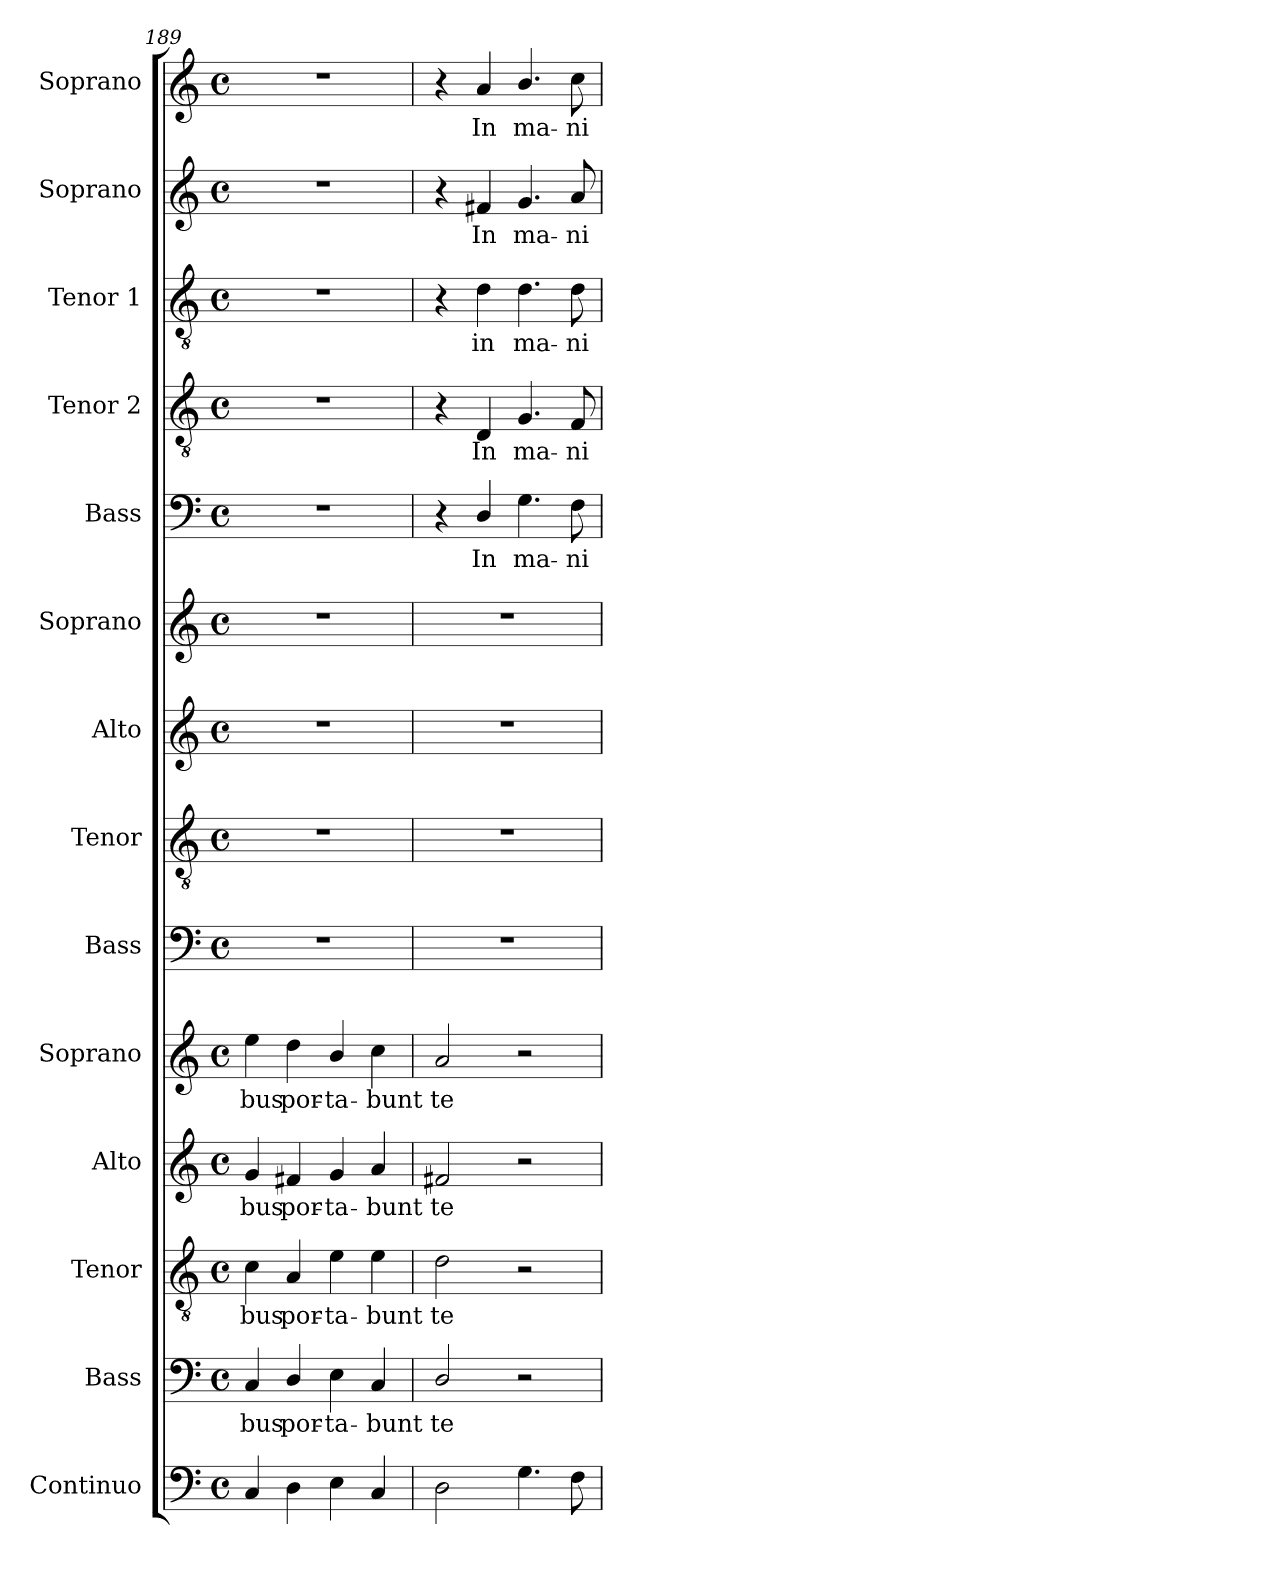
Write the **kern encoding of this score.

**kern	**kern	**text	**kern	**text	**kern	**text	**kern	**text	**kern	**kern	**kern	**kern	**kern	**text	**kern	**text	**kern	**text	**kern	**text	**kern	**text
*part14	*part13	*part13	*part12	*part12	*part11	*part11	*part10	*part10	*part9	*part8	*part7	*part6	*part5	*part5	*part4	*part4	*part3	*part3	*part2	*part2	*part1	*part1
*staff14	*staff13	*staff13	*staff12	*staff12	*staff11	*staff11	*staff10	*staff10	*staff9	*staff8	*staff7	*staff6	*staff5	*staff5	*staff4	*staff4	*staff3	*staff3	*staff2	*staff2	*staff1	*staff1
*I"Continuo	*I"Bass	*	*I"Tenor	*	*I"Alto	*	*I"Soprano	*	*I"Bass	*I"Tenor	*I"Alto	*I"Soprano	*I"Bass	*	*I"Tenor 2	*	*I"Tenor 1	*	*I"Soprano	*	*I"Soprano	*
*I'Cont.	*I'B.	*	*I'T.	*	*I'A.	*	*I'S.	*	*I'B.	*I'T.	*I'A.	*I'S.	*I'B.	*	*I'T2.	*	*I'T1.	*	*I'S.	*	*I'S.	*
*clefF4	*clefF4	*	*clefGv2	*	*clefG2	*	*clefG2	*	*clefF4	*clefGv2	*clefG2	*clefG2	*clefF4	*	*clefGv2	*	*clefGv2	*	*clefG2	*	*clefG2	*
*	*	*	*ITrd7c12	*	*	*	*	*	*	*ITrd7c12	*	*	*	*	*ITrd7c12	*	*ITrd7c12	*	*	*	*	*
*k[]	*k[]	*	*k[]	*	*k[]	*	*k[]	*	*k[]	*k[]	*k[]	*k[]	*k[]	*	*k[]	*	*k[]	*	*k[]	*	*k[]	*
*C:	*C:	*	*C:	*	*C:	*	*C:	*	*C:	*C:	*C:	*C:	*C:	*	*C:	*	*C:	*	*C:	*	*C:	*
*M4/4	*M4/4	*	*M4/4	*	*M4/4	*	*M4/4	*	*M4/4	*M4/4	*M4/4	*M4/4	*M4/4	*	*M4/4	*	*M4/4	*	*M4/4	*	*M4/4	*
*met(c)	*met(c)	*	*met(c)	*	*met(c)	*	*met(c)	*	*met(c)	*met(c)	*met(c)	*met(c)	*met(c)	*	*met(c)	*	*met(c)	*	*met(c)	*	*met(c)	*
=189	=189	=189	=189	=189	=189	=189	=189	=189	=189	=189	=189	=189	=189	=189	=189	=189	=189	=189	=189	=189	=189	=189
!	!	!LO:LY:b:color=#000000	!	!	!	!	!	!	!	!	!	!	!	!	!	!	!	!	!	!	!	!
!	!	!	!	!LO:LY:b:color=#000000	!	!	!	!	!	!	!	!	!	!	!	!	!	!	!	!	!	!
!	!	!	!	!	!	!LO:LY:b:color=#000000	!	!	!	!	!	!	!	!	!	!	!	!	!	!	!	!
!	!	!	!	!	!	!	!	!LO:LY:b:color=#000000	!	!	!	!	!	!	!	!	!	!	!	!	!	!
4Ci/	4Ci/	-bus	4Ci\	-bus	4gi/	-bus	4eei\	-bus	1r	1r	1r	1r	1r	.	1r	.	1r	.	1r	.	1r	.
!	!	!LO:LY:b:color=#000000	!	!	!	!	!	!	!	!	!	!	!	!	!	!	!	!	!	!	!	!
!	!	!	!	!LO:LY:b:color=#000000	!	!	!	!	!	!	!	!	!	!	!	!	!	!	!	!	!	!
!	!	!	!	!	!	!LO:LY:b:color=#000000	!	!	!	!	!	!	!	!	!	!	!	!	!	!	!	!
!	!	!	!	!	!	!	!	!LO:LY:b:color=#000000	!	!	!	!	!	!	!	!	!	!	!	!	!	!
4Di\	4Di/	por-	4AAi/	por-	4f#Xi/	por-	4ddi\	por-	.	.	.	.	.	.	.	.	.	.	.	.	.	.
!	!	!LO:LY:b:color=#000000	!	!	!	!	!	!	!	!	!	!	!	!	!	!	!	!	!	!	!	!
!	!	!	!	!LO:LY:b:color=#000000	!	!	!	!	!	!	!	!	!	!	!	!	!	!	!	!	!	!
!	!	!	!	!	!	!LO:LY:b:color=#000000	!	!	!	!	!	!	!	!	!	!	!	!	!	!	!	!
!	!	!	!	!	!	!	!	!LO:LY:b:color=#000000	!	!	!	!	!	!	!	!	!	!	!	!	!	!
4Ei\	4Ei\	-ta-	4Ei\	-ta-	4gi/	-ta-	4bi/	-ta-	.	.	.	.	.	.	.	.	.	.	.	.	.	.
!	!	!LO:LY:b:color=#000000	!	!	!	!	!	!	!	!	!	!	!	!	!	!	!	!	!	!	!	!
!	!	!	!	!LO:LY:b:color=#000000	!	!	!	!	!	!	!	!	!	!	!	!	!	!	!	!	!	!
!	!	!	!	!	!	!LO:LY:b:color=#000000	!	!	!	!	!	!	!	!	!	!	!	!	!	!	!	!
!	!	!	!	!	!	!	!	!LO:LY:b:color=#000000	!	!	!	!	!	!	!	!	!	!	!	!	!	!
4Ci/	4Ci/	-bunt	4Ei\	-bunt	4ai/	-bunt	4cci\	-bunt	.	.	.	.	.	.	.	.	.	.	.	.	.	.
=190	=190	=190	=190	=190	=190	=190	=190	=190	=190	=190	=190	=190	=190	=190	=190	=190	=190	=190	=190	=190	=190	=190
!	!	!LO:LY:b:color=#000000	!	!	!	!	!	!	!	!	!	!	!	!	!	!	!	!	!	!	!	!
!	!	!	!	!LO:LY:b:color=#000000	!	!	!	!	!	!	!	!	!	!	!	!	!	!	!	!	!	!
!	!	!	!	!	!	!LO:LY:b:color=#000000	!	!	!	!	!	!	!	!	!	!	!	!	!	!	!	!
!	!	!	!	!	!	!	!	!LO:LY:b:color=#000000	!	!	!	!	!	!	!	!	!	!	!	!	!	!
2Di\	2Di/	te	2Di\	te	2f#Xi/	te	2ai/	te	1r	1r	1r	1r	4r	.	4r	.	4r	.	4r	.	4r	.
!	!	!	!	!	!	!	!	!	!	!	!	!	!	!LO:LY:b:color=#000000	!	!	!	!	!	!	!	!
!	!	!	!	!	!	!	!	!	!	!	!	!	!	!	!	!LO:LY:b:color=#000000	!	!	!	!	!	!
!	!	!	!	!	!	!	!	!	!	!	!	!	!	!	!	!	!	!LO:LY:b:color=#000000	!	!	!	!
!	!	!	!	!	!	!	!	!	!	!	!	!	!	!	!	!	!	!	!	!LO:LY:b:color=#000000	!	!
!	!	!	!	!	!	!	!	!	!	!	!	!	!	!	!	!	!	!	!	!	!	!LO:LY:b:color=#000000
.	.	.	.	.	.	.	.	.	.	.	.	.	4Di/	In	4DDi/	In	4Di\	in	4f#Xi/	In	4ai/	In
!	!	!	!	!	!	!	!	!	!	!	!	!	!	!LO:LY:b:color=#000000	!	!	!	!	!	!	!	!
!	!	!	!	!	!	!	!	!	!	!	!	!	!	!	!	!LO:LY:b:color=#000000	!	!	!	!	!	!
!	!	!	!	!	!	!	!	!	!	!	!	!	!	!	!	!	!	!LO:LY:b:color=#000000	!	!	!	!
!	!	!	!	!	!	!	!	!	!	!	!	!	!	!	!	!	!	!	!	!LO:LY:b:color=#000000	!	!
!	!	!	!	!	!	!	!	!	!	!	!	!	!	!	!	!	!	!	!	!	!	!LO:LY:b:color=#000000
4.Gi\	2r	.	2r	.	2r	.	2r	.	.	.	.	.	4.Gi\	ma-	4.GGi/	ma-	4.Di\	ma-	4.gi/	ma-	4.bi/	ma-
!	!	!	!	!	!	!	!	!	!	!	!	!	!	!LO:LY:b:color=#000000	!	!	!	!	!	!	!	!
!	!	!	!	!	!	!	!	!	!	!	!	!	!	!	!	!LO:LY:b:color=#000000	!	!	!	!	!	!
!	!	!	!	!	!	!	!	!	!	!	!	!	!	!	!	!	!	!LO:LY:b:color=#000000	!	!	!	!
!	!	!	!	!	!	!	!	!	!	!	!	!	!	!	!	!	!	!	!	!LO:LY:b:color=#000000	!	!
!	!	!	!	!	!	!	!	!	!	!	!	!	!	!	!	!	!	!	!	!	!	!LO:LY:b:color=#000000
8Fi\	.	.	.	.	.	.	.	.	.	.	.	.	8Fi\	-ni-	8FFi/	-ni-	8Di\	-ni	8ai/	-ni-	8cci\	-ni-
=	=	=	=	=	=	=	=	=	=	=	=	=	=	=	=	=	=	=	=	=	=	=
*-	*-	*-	*-	*-	*-	*-	*-	*-	*-	*-	*-	*-	*-	*-	*-	*-	*-	*-	*-	*-	*-	*-
